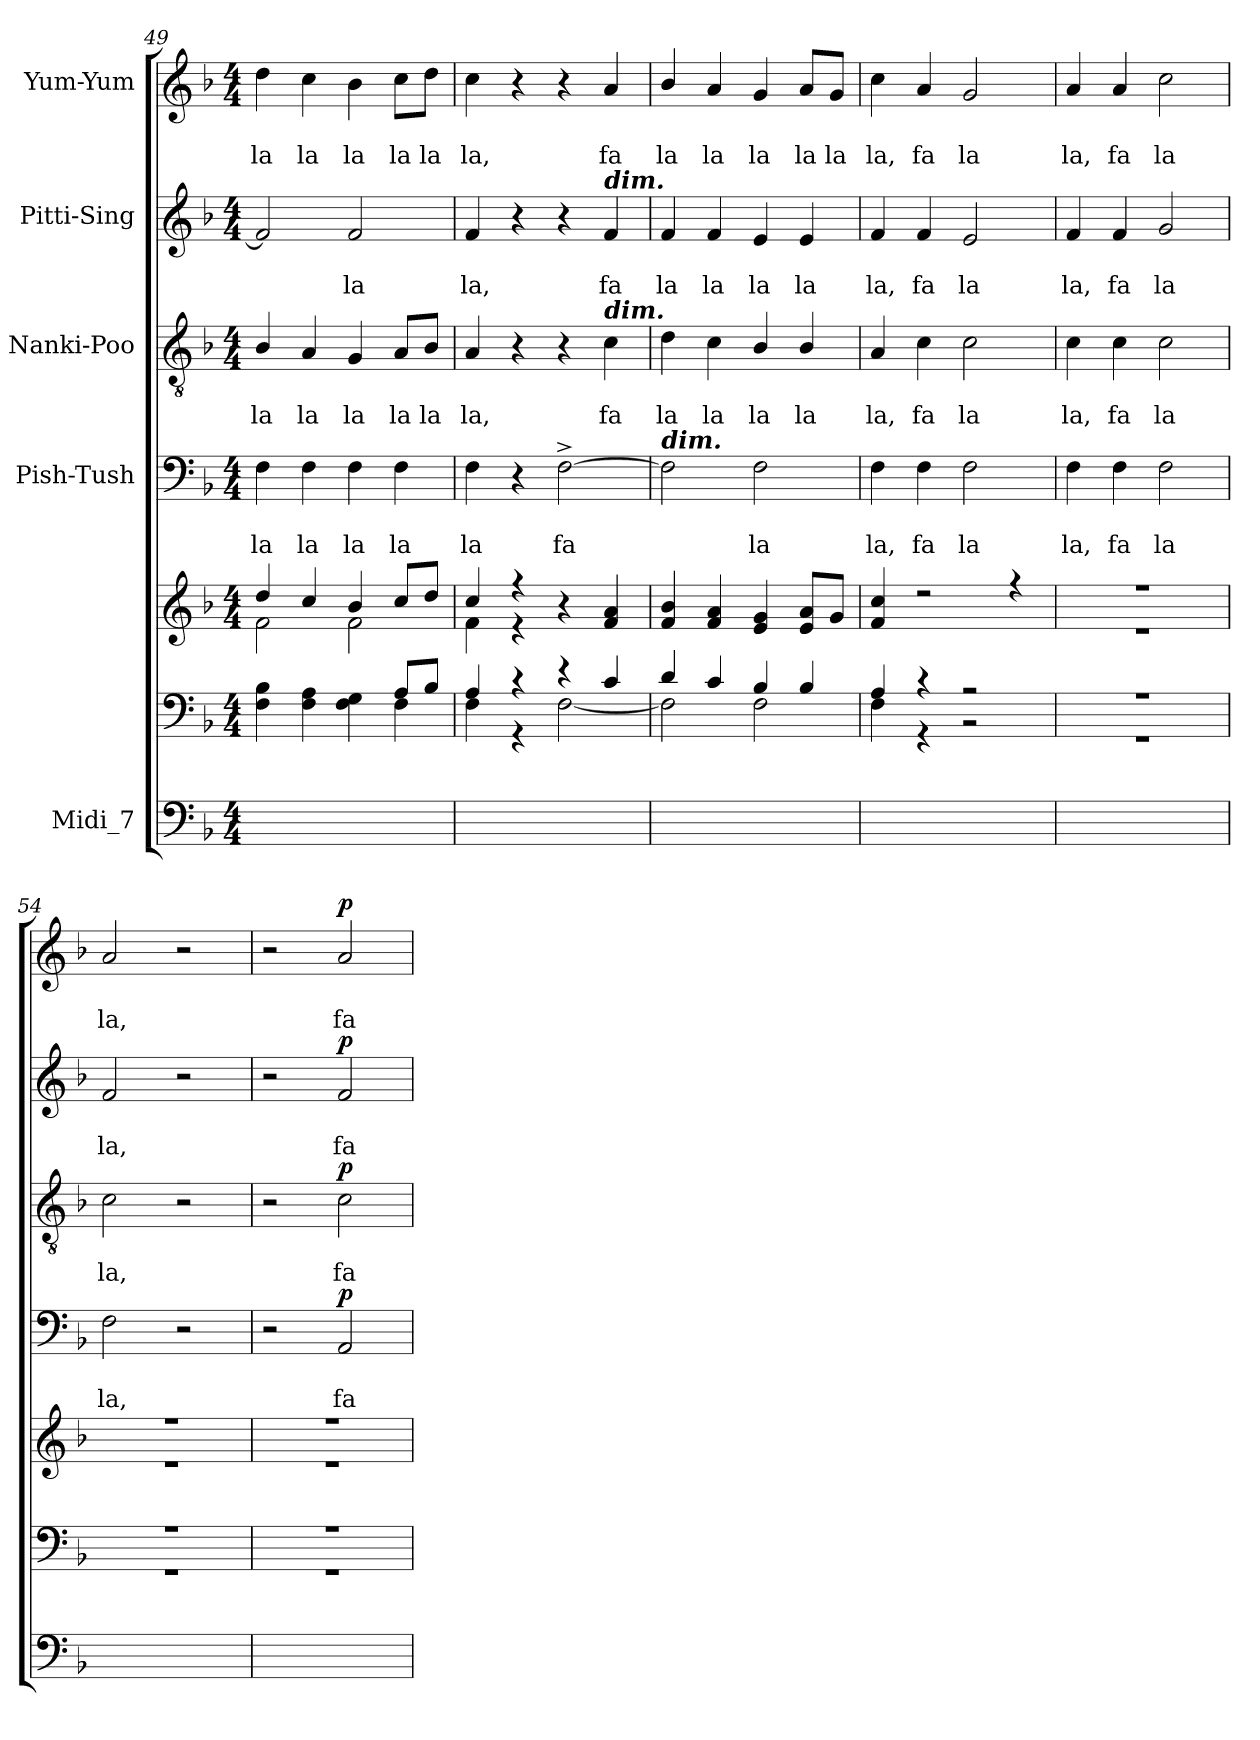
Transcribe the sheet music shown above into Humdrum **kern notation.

**kern	**kern	**kern	**kern	**text	**text	**dynam	**kern	**text	**text	**dynam	**kern	**text	**text	**dynam	**kern	**text	**text	**dynam
*part5	*part5	*part5	*part4	*part4	*part4	*part4	*part3	*part3	*part3	*part3	*part2	*part2	*part2	*part2	*part1	*part1	*part1	*part1
*staff7	*staff6	*staff5	*staff4	*staff4	*staff4	*staff4	*staff3	*staff3	*staff3	*staff3	*staff2	*staff2	*staff2	*staff2	*staff1	*staff1	*staff1	*staff1
*I"Midi_7	*	*	*I"Pish-Tush	*	*	*	*I"Nanki-Poo	*	*	*	*I"Pitti-Sing	*	*	*	*I"Yum-Yum	*	*	*
*clefF4	*clefF4	*clefG2	*clefF4	*	*	*	*clefGv2	*	*	*	*clefG2	*	*	*	*clefG2	*	*	*
*k[b-]	*k[b-]	*k[b-]	*k[b-]	*	*	*	*k[b-]	*	*	*	*k[b-]	*	*	*	*k[b-]	*	*	*
*F:	*F:	*F:	*F:	*	*	*	*F:	*	*	*	*F:	*	*	*	*F:	*	*	*
*M4/4	*M4/4	*M4/4	*M4/4	*	*	*	*M4/4	*	*	*	*M4/4	*	*	*	*M4/4	*	*	*
=49	=49	=49	=49	=49	=49	=49	=49	=49	=49	=49	=49	=49	=49	=49	=49	=49	=49	=49
*	*^	*^	*	*	*	*	*	*	*	*	*	*	*	*	*	*	*	*
!	!	!	!	!	!	!	!LO:LY:b	!	!	!	!LO:LY:b	!	!	!	!	!	!	!	!LO:LY:b	!
1ryy	2ryy	4F\ 4B-\	4dd/	2f\	4F	.	la	.	4B-/	.	la	.	2f]	.	.	.	4dd	.	la	.
!	!	!	!	!	!	!	!LO:LY:b	!	!	!	!LO:LY:b	!	!	!	!	!	!	!	!LO:LY:b	!
.	.	4F\ 4A\	4cc/	.	4F	.	la	.	4A	.	la	.	.	.	.	.	4cc	.	la	.
!	!	!	!	!	!	!	!LO:LY:b	!	!	!	!LO:LY:b	!	!	!	!LO:LY:b	!	!	!	!LO:LY:b	!
.	4ryy	4F\ 4G\	4b-/	2f\	4F	.	la	.	4G	.	la	.	2f	.	la	.	4b-	.	la	.
!	!	!	!	!	!	!	!LO:LY:b	!	!	!	!LO:LY:b	!	!	!	!	!	!	!	!LO:LY:b	!
.	8A/L	4F\	8cc/L	.	4F	.	la	.	8A/L	.	la	.	.	.	.	.	8cc\L	.	la	.
!	!	!	!	!	!	!	!	!	!	!	!LO:LY:b	!	!	!	!	!	!	!	!LO:LY:b	!
.	8B-/J	.	8dd/J	.	.	.	.	.	8B-/J	.	la	.	.	.	.	.	8dd\J	.	la	.
=50	=50	=50	=50	=50	=50	=50	=50	=50	=50	=50	=50	=50	=50	=50	=50	=50	=50	=50	=50	=50
!	!	!	!	!	!	!	!LO:LY:b	!	!	!	!LO:LY:b	!	!	!	!LO:LY:b	!	!	!	!LO:LY:b	!
1ryy	4A/	4F\	4cc/	4f\	4F	.	la	.	4A	.	la,	.	4f	.	la,	.	4cc	.	la,	.
.	4r	4r	4r	4r	4r	.	.	.	4r	.	.	.	4r	.	.	.	4r	.	.	.
!	!	!	!	!	!	!	!LO:LY:b	!	!	!	!	!	!	!	!	!	!	!	!	!
.	4r	[2F\	4r	2ryy	[2F^	.	fa	.	4r	.	.	.	4r	.	.	.	4r	.	.	.
!	!	!	!	!	!	!	!	!	!	!	!	!	!LO:TX:a:Bi:t=dim.	!	!	!	!	!	!	!
!	!	!	!	!	!	!	!	!	!LO:TX:a:Bi:t=dim.	!	!	!	!	!	!	!	!	!	!	!
!	!	!	!	!	!	!	!	!	!	!	!LO:LY:b	!	!	!	!LO:LY:b	!	!	!	!LO:LY:b	!
.	4c/	.	4f/ 4a/	.	.	.	.	.	4c	.	fa	.	4f	.	fa	.	4a	.	fa	.
=51	=51	=51	=51	=51	=51	=51	=51	=51	=51	=51	=51	=51	=51	=51	=51	=51	=51	=51	=51	=51
!	!	!	!	!	!LO:TX:a:Bi:t=dim.	!	!	!	!	!	!	!	!	!	!	!	!	!	!	!
!	!	!	!	!	!	!	!	!	!	!	!LO:LY:b	!	!	!	!LO:LY:b	!	!	!	!LO:LY:b	!
1ryy	4d/	2F\]	4f/ 4b-/	1ryy	2F]	.	.	.	4d	.	la	.	4f	.	la	.	4b-/	.	la	.
!	!	!	!	!	!	!	!	!	!	!	!LO:LY:b	!	!	!	!LO:LY:b	!	!	!	!LO:LY:b	!
.	4c/	.	4f/ 4a/	.	.	.	.	.	4c	.	la	.	4f	.	la	.	4a	.	la	.
!	!	!	!	!	!	!	!LO:LY:b	!	!	!	!LO:LY:b	!	!	!	!LO:LY:b	!	!	!	!LO:LY:b	!
.	4B-/	2F\	4e/ 4g/	.	2F	.	la	.	4B-/	.	la	.	4e	.	la	.	4g	.	la	.
!	!	!	!	!	!	!	!	!	!	!	!LO:LY:b	!	!	!	!LO:LY:b	!	!	!	!LO:LY:b	!
.	4B-/	.	8e/ 8a/L	.	.	.	.	.	4B-/	.	la	.	4e	.	la	.	8a/L	.	la	.
!	!	!	!	!	!	!	!	!	!	!	!	!	!	!	!	!	!	!	!LO:LY:b	!
.	.	.	8g/J	.	.	.	.	.	.	.	.	.	.	.	.	.	8g/J	.	la	.
=52	=52	=52	=52	=52	=52	=52	=52	=52	=52	=52	=52	=52	=52	=52	=52	=52	=52	=52	=52	=52
!	!	!	!	!	!	!	!LO:LY:b	!	!	!	!LO:LY:b	!	!	!	!LO:LY:b	!	!	!	!LO:LY:b	!
1ryy	4A/	4F\	4f/ 4cc/	1ryy	4F	.	la,	.	4A	.	la,	.	4f	.	la,	.	4cc	.	la,	.
!	!	!	!	!	!	!	!LO:LY:b	!	!	!	!LO:LY:b	!	!	!	!LO:LY:b	!	!	!	!LO:LY:b	!
.	4r	4r	2r	.	4F	.	fa	.	4c	.	fa	.	4f	.	fa	.	4a	.	fa	.
!	!	!	!	!	!	!	!LO:LY:b	!	!	!	!LO:LY:b	!	!	!	!LO:LY:b	!	!	!	!LO:LY:b	!
.	2r	2r	.	.	2F	.	la	.	2c	.	la	.	2e	.	la	.	2g	.	la	.
.	.	.	4r	.	.	.	.	.	.	.	.	.	.	.	.	.	.	.	.	.
=53	=53	=53	=53	=53	=53	=53	=53	=53	=53	=53	=53	=53	=53	=53	=53	=53	=53	=53	=53	=53
!	!	!	!	!	!	!	!LO:LY:b	!	!	!	!LO:LY:b	!	!	!	!LO:LY:b	!	!	!	!LO:LY:b	!
1ryy	1r	1r	1r	1r	4F	.	la,	.	4c	.	la,	.	4f	.	la,	.	4a	.	la,	.
!	!	!	!	!	!	!	!LO:LY:b	!	!	!	!LO:LY:b	!	!	!	!LO:LY:b	!	!	!	!LO:LY:b	!
.	.	.	.	.	4F	.	fa	.	4c	.	fa	.	4f	.	fa	.	4a	.	fa	.
!	!	!	!	!	!	!	!LO:LY:b	!	!	!	!LO:LY:b	!	!	!	!LO:LY:b	!	!	!	!LO:LY:b	!
.	.	.	.	.	2F	.	la	.	2c	.	la	.	2g	.	la	.	2cc	.	la	.
=54	=54	=54	=54	=54	=54	=54	=54	=54	=54	=54	=54	=54	=54	=54	=54	=54	=54	=54	=54	=54
!	!	!	!	!	!	!	!LO:LY:b	!	!	!	!LO:LY:b	!	!	!	!LO:LY:b	!	!	!	!LO:LY:b	!
1ryy	1r	1r	1r	1r	2F	.	la,	.	2c	.	la,	.	2f	.	la,	.	2a	.	la,	.
.	.	.	.	.	2r	.	.	.	2r	.	.	.	2r	.	.	.	2r	.	.	.
=55	=55	=55	=55	=55	=55	=55	=55	=55	=55	=55	=55	=55	=55	=55	=55	=55	=55	=55	=55	=55
1ryy	1r	1r	1r	1r	2r	.	.	.	2r	.	.	.	2r	.	.	.	2r	.	.	.
!	!	!	!	!	!	!	!LO:LY:b	!LO:DY:b	!	!	!LO:LY:b	!LO:DY:b	!	!	!LO:LY:b	!LO:DY:b	!	!	!LO:LY:b	!LO:DY:b
.	.	.	.	.	2AA	.	fa	p	2c	.	fa	p	2f	.	fa	p	2a	.	fa	p
*	*v	*v	*	*	*	*	*	*	*	*	*	*	*	*	*	*	*	*	*	*
*	*	*v	*v	*	*	*	*	*	*	*	*	*	*	*	*	*	*	*	*
=	=	=	=	=	=	=	=	=	=	=	=	=	=	=	=	=	=	=
*-	*-	*-	*-	*-	*-	*-	*-	*-	*-	*-	*-	*-	*-	*-	*-	*-	*-	*-
